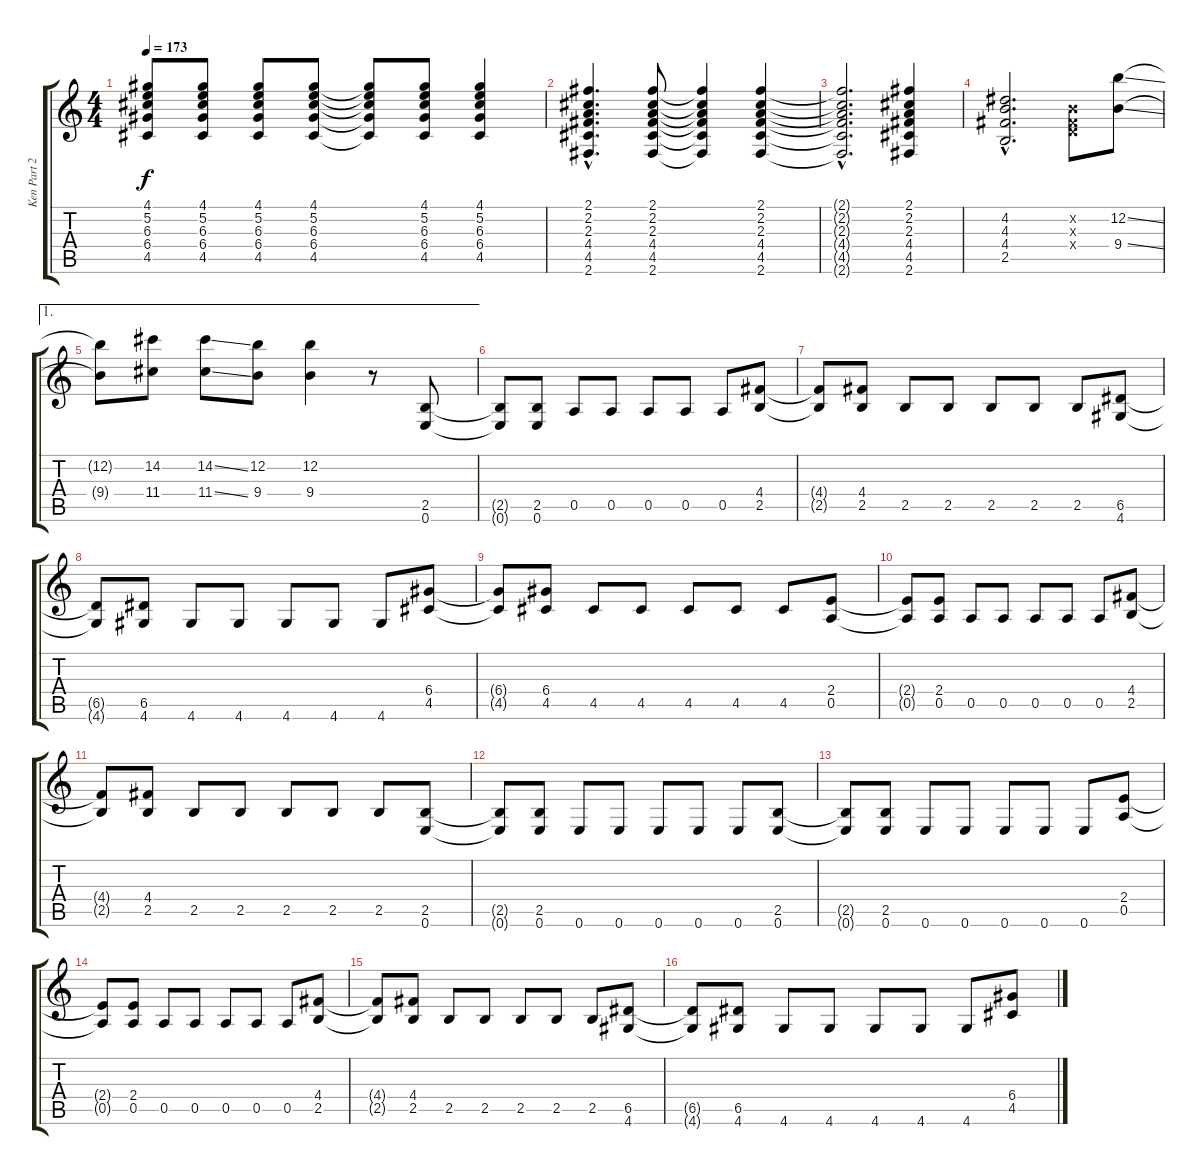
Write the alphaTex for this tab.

\track ("Ken Part 2" "Ken Part 2") {instrument distortionguitar}
\staff {score tabs}
\tuning (E4 B3 G3 D3 A2 E2) {hide}
\ts (4 4)
\tempo 173
\clef g2
\ks c
(4.1{t} 5.2{t} 6.3{t} 6.4{t} 4.5{t}).8{dy f} (4.1 5.2 6.3 6.4 4.5).8 (4.1 5.2 6.3 6.4 4.5).8 (4.1 5.2 6.3 6.4 4.5).8 (4.1{t} 5.2{t} 6.3{t} 6.4{t} 4.5{t}).8 (4.1 5.2 6.3 6.4 4.5).8 (4.1 5.2 6.3 6.4 4.5).4 |
(2.1{hac} 2.2{hac} 2.3{hac} 4.4{hac} 4.5{hac} 2.6{hac}).4{d} (2.1 2.2 2.3 4.4 4.5 2.6).8 (2.1{t} 2.2{t} 2.3{t} 4.4{t} 4.5{t} 2.6{t}).4 (2.1 2.2 2.3 4.4 4.5 2.6).4 |
(2.1{hac t} 2.2{hac t} 2.3{hac t} 4.4{hac t} 4.5{hac t} 2.6{hac t}).2{d} (2.1 2.2 2.3 4.4 4.5 2.6).4 |
(4.2{hac} 4.3{hac} 4.4{hac} 2.5{hac}).2{d} (0.2{x} -1.3{x} 0.4{x}).8 (12.2{ss} 9.4{ss}).8 |
\ae 1
(12.2{t} 9.4{t}).8 (14.2 11.4).8 (14.2{ss} 11.4{ss}).8 (12.2 9.4).8 (12.2 9.4).4 r.8 (2.5 0.6).8 |
(2.5{t} 0.6{t}).8 (2.5 0.6).8 0.5.8 0.5.8 0.5.8 0.5.8 0.5.8 (4.4 2.5).8 |
(4.4{t} 2.5{t}).8 (4.4 2.5).8 2.5.8 2.5.8 2.5.8 2.5.8 2.5.8 (6.5 4.6).8 |
(6.5{t} 4.6{t}).8 (6.5 4.6).8 4.6.8 4.6.8 4.6.8 4.6.8 4.6.8 (6.4 4.5).8 |
(6.4{t} 4.5{t}).8 (6.4 4.5).8 4.5.8 4.5.8 4.5.8 4.5.8 4.5.8 (2.4 0.5).8 |
(2.4{t} 0.5{t}).8 (2.4 0.5).8 0.5.8 0.5.8 0.5.8 0.5.8 0.5.8 (4.4 2.5).8 |
(4.4{t} 2.5{t}).8 (4.4 2.5).8 2.5.8 2.5.8 2.5.8 2.5.8 2.5.8 (2.5 0.6).8 |
(2.5{t} 0.6{t}).8 (2.5 0.6).8 0.6.8 0.6.8 0.6.8 0.6.8 0.6.8 (2.5 0.6).8 |
(2.5{t} 0.6{t}).8 (2.5 0.6).8 0.6.8 0.6.8 0.6.8 0.6.8 0.6.8 (2.4 0.5).8 |
(2.4{t} 0.5{t}).8 (2.4 0.5).8 0.5.8 0.5.8 0.5.8 0.5.8 0.5.8 (4.4 2.5).8 |
(4.4{t} 2.5{t}).8 (4.4 2.5).8 2.5.8 2.5.8 2.5.8 2.5.8 2.5.8 (6.5 4.6).8 |
(6.5{t} 4.6{t}).8 (6.5 4.6).8 4.6.8 4.6.8 4.6.8 4.6.8 4.6.8 (6.4 4.5).8
